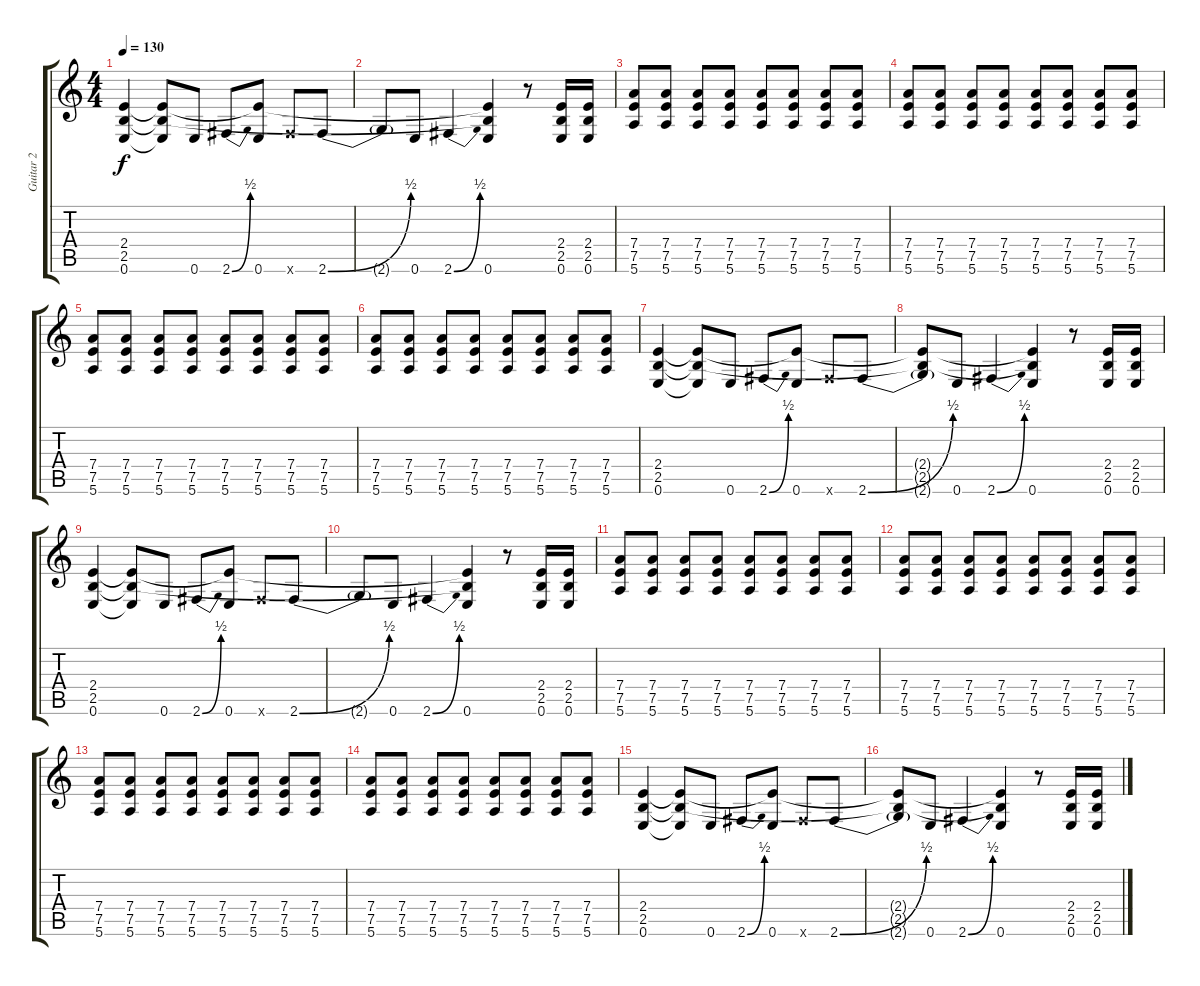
\track ("Guitar 2" "Guitar 2") {instrument overdrivenguitar}
\staff {score tabs}
\tuning (E4 B3 G3 D3 A2 E2) {hide}
\ts (4 4)
\tempo 130
\clef g2
\ks c
(2.4 2.5 0.6).4{dy f} (2.4{t} 2.5{t} 0.6{t}).8 0.6.8 2.6{be (bend 0 0 60 2)}.8 (2.4{t} 0.6).8 2.6{x}.8 2.6{be (bend 0 0 60 2)}.8 |
2.6{t}.8 0.6.8 2.6{be (bend 0 0 60 2)}.4 (2.4{t} 2.5{t} 0.6).4 r.8 (2.4 2.5 0.6).16 (2.4 2.5 0.6).16 |
(7.4 7.5 5.6).8 (7.4 7.5 5.6).8 (7.4 7.5 5.6).8 (7.4 7.5 5.6).8 (7.4 7.5 5.6).8 (7.4 7.5 5.6).8 (7.4 7.5 5.6).8 (7.4 7.5 5.6).8 |
(7.4 7.5 5.6).8 (7.4 7.5 5.6).8 (7.4 7.5 5.6).8 (7.4 7.5 5.6).8 (7.4 7.5 5.6).8 (7.4 7.5 5.6).8 (7.4 7.5 5.6).8 (7.4 7.5 5.6).8 |
(7.4 7.5 5.6).8 (7.4 7.5 5.6).8 (7.4 7.5 5.6).8 (7.4 7.5 5.6).8 (7.4 7.5 5.6).8 (7.4 7.5 5.6).8 (7.4 7.5 5.6).8 (7.4 7.5 5.6).8 |
(7.4 7.5 5.6).8 (7.4 7.5 5.6).8 (7.4 7.5 5.6).8 (7.4 7.5 5.6).8 (7.4 7.5 5.6).8 (7.4 7.5 5.6).8 (7.4 7.5 5.6).8 (7.4 7.5 5.6).8 |
(2.4 2.5 0.6).4 (2.4{t} 2.5{t} 0.6{t}).8 0.6.8 2.6{be (bend 0 0 60 2)}.8 (2.4{t} 0.6).8 2.6{x}.8 2.6{be (bend 0 0 60 2)}.8 |
(2.4{t} 2.5{t} 2.6{t}).8 0.6.8 2.6{be (bend 0 0 60 2)}.4 (2.4{t} 2.5{t} 0.6).4 r.8 (2.4 2.5 0.6).16 (2.4 2.5 0.6).16 |
(2.4 2.5 0.6).4 (2.4{t} 2.5{t} 0.6{t}).8 0.6.8 2.6{be (bend 0 0 60 2)}.8 (2.4{t} 0.6).8 2.6{x}.8 2.6{be (bend 0 0 60 2)}.8 |
2.6{t}.8 0.6.8 2.6{be (bend 0 0 60 2)}.4 (2.4{t} 2.5{t} 0.6).4 r.8 (2.4 2.5 0.6).16 (2.4 2.5 0.6).16 |
(7.4 7.5 5.6).8 (7.4 7.5 5.6).8 (7.4 7.5 5.6).8 (7.4 7.5 5.6).8 (7.4 7.5 5.6).8 (7.4 7.5 5.6).8 (7.4 7.5 5.6).8 (7.4 7.5 5.6).8 |
(7.4 7.5 5.6).8 (7.4 7.5 5.6).8 (7.4 7.5 5.6).8 (7.4 7.5 5.6).8 (7.4 7.5 5.6).8 (7.4 7.5 5.6).8 (7.4 7.5 5.6).8 (7.4 7.5 5.6).8 |
(7.4 7.5 5.6).8 (7.4 7.5 5.6).8 (7.4 7.5 5.6).8 (7.4 7.5 5.6).8 (7.4 7.5 5.6).8 (7.4 7.5 5.6).8 (7.4 7.5 5.6).8 (7.4 7.5 5.6).8 |
(7.4 7.5 5.6).8 (7.4 7.5 5.6).8 (7.4 7.5 5.6).8 (7.4 7.5 5.6).8 (7.4 7.5 5.6).8 (7.4 7.5 5.6).8 (7.4 7.5 5.6).8 (7.4 7.5 5.6).8 |
(2.4 2.5 0.6).4 (2.4{t} 2.5{t} 0.6{t}).8 0.6.8 2.6{be (bend 0 0 60 2)}.8 (2.4{t} 0.6).8 2.6{x}.8 2.6{be (bend 0 0 60 2)}.8 |
(2.4{t} 2.5{t} 2.6{t}).8 0.6.8 2.6{be (bend 0 0 60 2)}.4 (2.4{t} 2.5{t} 0.6).4 r.8 (2.4 2.5 0.6).16 (2.4 2.5 0.6).16
